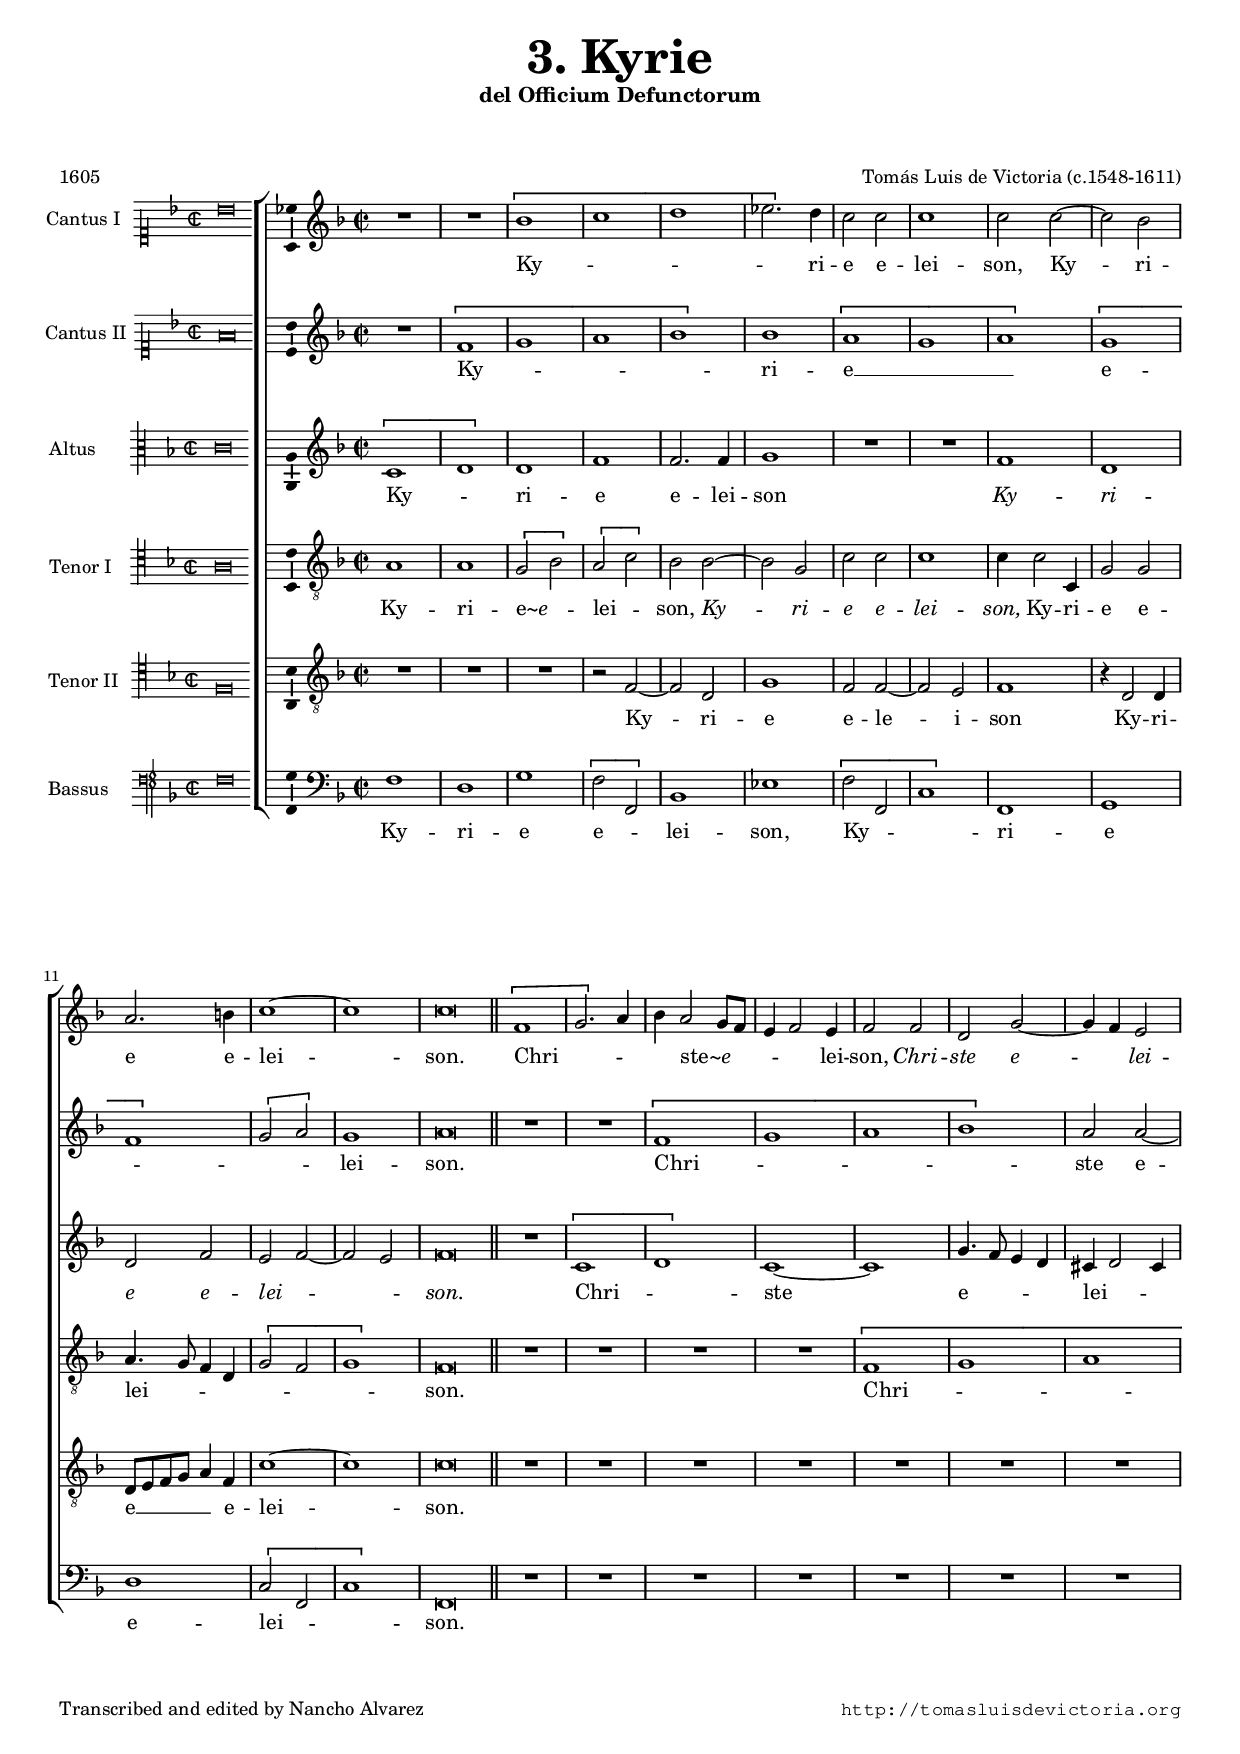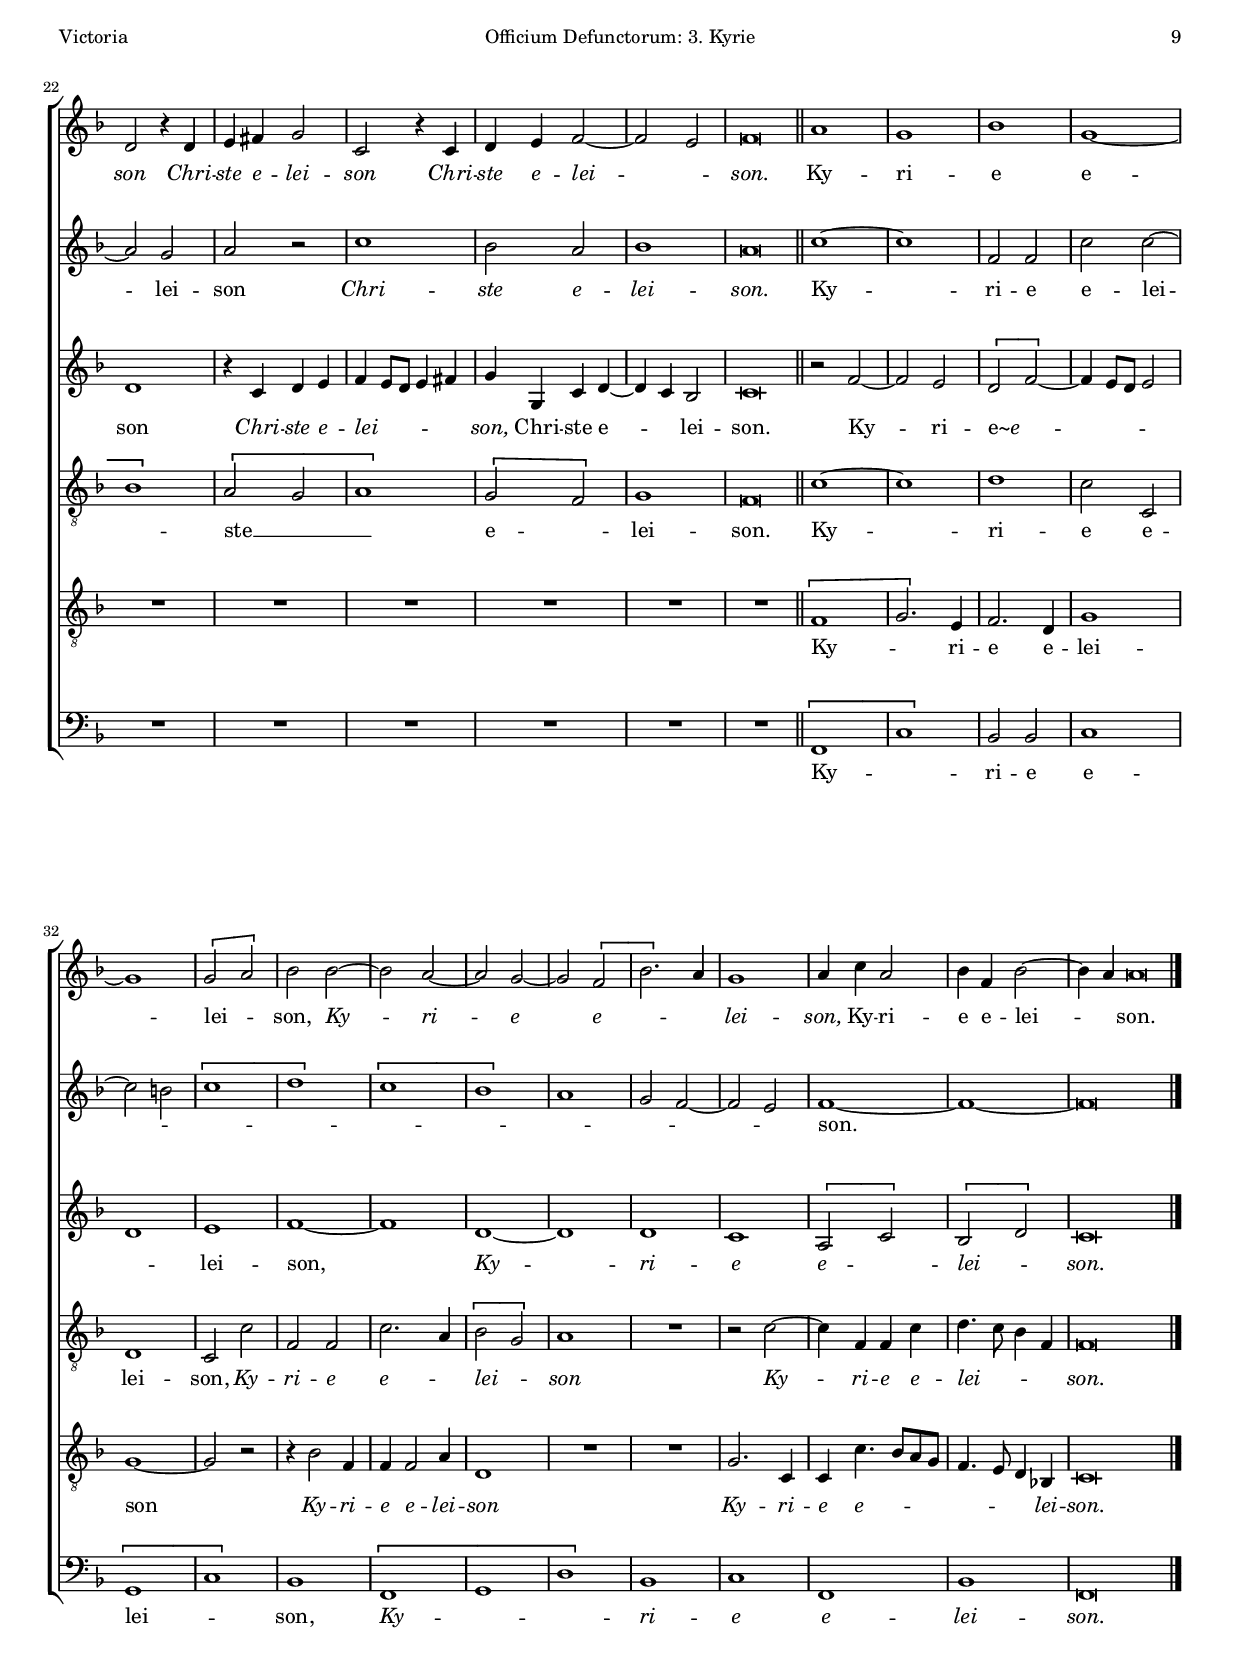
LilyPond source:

\version "2.18.0"

#(set-default-paper-size "a4")
#(set-global-staff-size 16.3)
#(ly:set-option 'point-and-click #f)
%mobile -s13.5 -i3.2

ee=\markup{\concat {"e~" \italic "e"}}
stee=\markup{\concat {"ste~" \italic "e"}}
italicas=\override LyricText.font-shape = #'italic
rectas=\override LyricText.font-shape = #'upright
ss=\once \set suggestAccidentals = ##t
incipitwidth = 20

htitle="Officium Defunctorum: 3. Kyrie"
hcomposer="Victoria"

\header {
	title=\markup{\fontsize #4 "3. Kyrie"}
	subtitle="del Officium Defunctorum"
	subsubtitle=\markup{\null \vspace #2 }
	composer="Tomás Luis de Victoria (c.1548-1611)"
        pdfauthor=\composer
	%opus="(-)"
	poet="1605"
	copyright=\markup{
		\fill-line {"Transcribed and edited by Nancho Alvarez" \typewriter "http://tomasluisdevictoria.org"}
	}
%	tagline=""
}


global={\key f \major \time 2/2 \skip 1*14 \bar "||" 
					\skip 1*13 \bar "||"
					\skip 1*15 \bar "|."
}

cantus={
	R1*4/4 |
	R1*4/4 |
	\[bes'1 |
	c'' |
%5
	d'' |
	ees''2.\] d''4 |
	c''2 c'' |
	c''1 |
	c''2 c'' ~ |
%10
	c'' bes' |
	a'2. b'4 | %! en el original el "la" está ennegrecido, como en una ligadura
	c''1 ~ |
	c'' |
	c''\breve*1/2 |
%15
	\[f'1 |
	g'2.\] a'4 |
	bes' a'2 g'8 f' |
	e'4 f'2 e'4 |
	f'2 f' |
%20
	d' g' ~ |
	g'4 f' e'2 |
	d' r4 d' |
	e' fis' g'2 |
	c' r4 c' |
%25
	d' e' f'2 ~ |
	f' e' |
	f'\breve*1/2 |
	a'1 |
	g' |
%30
	bes' |
	g' ~ |
	g' |
	\[g'2 a'\] |
	bes' bes' ~ |
%35
	bes' a' ~ |
	a' g' ~ |
	g' \[f' |
	bes'2.\] a'4 |
	g'1 |
%40
	a'4 c'' a'2 |
	bes'4 f' bes'2 ~ |
	bes'4 a' a'\breve*1/4
}

cantusdos={
	R1*4/4 |
	\[f'1 |
	g' |
	a' |
%5
	bes'\] |
	bes' |
	\[a' |
	g' |
	a'\] |
%10
	\[g' |
	f'\] |
	\[g'2 a'\] |
	g'1 |
	a'\breve*1/2 |
%15
	R1*4/4 |
	R1*4/4 |
	\[f'1 |
	g' |
	a' |
%20
	bes'\] |
	a'2 a' ~ |
	a' g' |
	a' r |
	c''1 |
%25
	bes'2 a' |
	bes'1 |
	a'\breve*1/2 |
	c''1 ~ |
	c'' |
%30
	f'2 f' |
	c'' c'' ~ |
	c'' b' |
	\[c''1 |
	d''\] |
%35
	\[c'' |
	bes'\] |
	a' |
	g'2 f' ~ |
	f' e' |
%40
	f'1 ~ |
	f' ~ |
	f'\breve*1/2 
}

altus={
	\[c'1 |
	d'\] |
	d' |
	f' |
%5
	f'2. f'4 |
	g'1 |
	R1*4/4 |
	R1*4/4 |
	f'1 |
%10
	d' |
	d'2 f' |
	e' f' ~ |
	f' e' |
	f'\breve*1/2 |
%15
	R1*4/4 |
	\[c'1 |
	d'\] |
	c' ~ |
	c' |
%20
	g'4. f'8 e'4 d' |
	cis' d'2 cis'4 |
	d'1 |
	r4 c' d' e' |
	f' e'8 d' e'4 fis' |
%25
	g' g c' d' ~ |
	d' c' bes2 |
	c'\breve*1/2 |
	r2 f' ~ |
	f' e' |
%30
	\[d' f' ~ \] |
	f'4 e'8 d' e'2 |
	d'1 |
	e' |
	f' ~ |
%35
	f' |
	d' ~ |
	d' |
	d' |
	c' |
%40
	\[a2 c'\] |
	\[bes d'\] |
	c'\breve*1/2
}

tenor={
	a1 |
	a |
	\[g2 bes\] |
	\[a c'\] |
%5
	bes bes ~ |
	bes g |
	c' c' |
	c'1 |
	c'4 c'2 c4 |
%10
	g2 g |
	a4. g8 f4 d |
	\[g2 f |
	g1\] |
	f\breve*1/2 |
%15
	R1*4/4 |
	R1*4/4 |
	R1*4/4 |
	R1*4/4 |
	\[f1 |
%20
	g |
	a |
	bes\] |
	\[a2 g |
	a1\] |
%25
	\[g2 f\] |
	g1 |
	f\breve*1/2 |
	c'1 ~ |
	c' |
%30
	d' |
	c'2 c |
	d1 |
	c2 c' |
	f f |
%35
	c'2. a4 |
	\[bes2 g\] |
	a1 |
	R1*4/4 |
	r2 c' ~ |
%40
	c'4 f f c' |
	d'4. c'8 bes4 f |
	f\breve*1/2
}

tenordos={
	R1*4/4 |
	R1*4/4 |
	R1*4/4 |
	r2 f ~ |
%5
	f d |
	g1 |
	f2 f ~ |
	f e |
	f1 |
%10
	r4 d2 d4 |
	d8 e f g a4 f |
	c'1 ~ |
	c' |
	c'\breve*1/2 |
%15
	R1*4/4 |
	R1*4/4 |
	R1*4/4 |
	R1*4/4 |
	R1*4/4 |
%20
	R1*4/4 |
	R1*4/4 |
	R1*4/4 |
	R1*4/4 |
	R1*4/4 |
%25
	R1*4/4 |
	R1*4/4 |
	R1*4/4 |
	\[f1 |
	g2.\] e4 |
%30
	f2. d4 |
	g1 |
	g ~ |
	g2 r |
	r4 bes2 f4 |
%35
	f f2 a4 |
	d1 |
	R1*4/4 |
	R1*4/4 |
	g2. c4 |
%40
	c c'4. bes8 a g |
	f4. e8 d4 bes,! |
	c\breve*1/2
}

bassus={
	f1 |
	d |
	g |
	\[f2 f,\] |
%5
	bes,1 |
	ees |
	\[f2 f, |
	c1\] |
	f, |
%10
	g, |
	d |
	\[c2 f, |
	c1\] |
	f,\breve*1/2 |
%15
	R1*4/4 |
	R1*4/4 |
	R1*4/4 |
	R1*4/4 |
	R1*4/4 |
%20
	R1*4/4 |
	R1*4/4 |
	R1*4/4 |
	R1*4/4 |
	R1*4/4 |
%25
	R1*4/4 |
	R1*4/4 |
	R1*4/4 |
	\[f,1 |
	c\] |
%30
	bes,2 bes, |
	c1 |
	\[g, |
	c\] |
	bes, |
%35
	\[f, |
	g, |
	d\] |
	bes, |
	c |
%40
	f, |
	bes, |
	f,\breve*1/2
}

textocantus=\lyricmode{
Ky -- _ _ _ ri -- e e -- lei -- son,
Ky -- _ ri -- e e -- lei -- _ son.
%Chri -- _ _ _ ste \italicas e -- _ _ _ \rectas lei -- son, %! en el original está añadido "e" a mano
Chri -- _ _ _ \stee -- _ _ _ _ lei -- son, %! en el original está añadido "e" a mano
\italicas
Chri -- ste e -- _ _ lei -- son
Chri -- ste e -- lei -- son
Chri -- ste e -- lei -- _ _ son.
\rectas
Ky -- ri -- e e -- _ lei -- _ son,
\italicas
Ky -- _ ri -- _ e _ e -- _ _ lei -- son,
\rectas
Ky -- ri -- e e -- lei -- _ _ son.
}

textocantusdos=\lyricmode{
Ky -- _ _ _ ri -- e __ _ _ e -- _ _ _ lei -- son.
Chri -- _ _ _ ste e -- _ lei -- son
\italicas
Chri -- ste e -- lei -- son.
\rectas
Ky -- _ ri -- e e -- lei -- _ _ _ _ _ _ _ _ _ _ _ son. _ _ 
}

textoaltus=\lyricmode{
Ky -- _ ri -- e e -- lei -- son
\italicas
Ky -- ri -- e e -- lei -- _ _ _ son.
\rectas
Chri -- _ ste _
e -- _ _ _ lei -- _ _ son
\italicas
Chri -- ste e -- lei -- _ _ _ _ son,
\rectas
Chri -- ste e -- _ _ lei -- son.
Ky -- _ ri -- \ee -- _ _ _ _ _ _ lei -- son, _
\italicas
Ky -- _ ri -- e e -- _ lei -- _ son.
}

textotenor=\lyricmode{
Ky -- ri -- \ee -- _ lei -- _ son,
\italicas
Ky -- _ ri -- e e -- lei -- son,
\rectas
Ky -- ri -- e e -- lei -- _ _ _ _ _ _ son.
Chri -- _ _ _ ste __ _ _ e -- _ lei -- son.
Ky -- _ ri -- e e -- lei -- son,
\italicas
Ky --  ri --  e e -- _ lei -- _ son
Ky -- _ ri -- e e --  lei -- _ _ _ son.

}

textotenordos=\lyricmode{
Ky -- _ ri -- e e -- le -- _ i -- son
Ky -- ri -- e __ _ _ _ _ e -- lei -- _ son.
Ky -- _ ri -- e e -- lei -- son _
\italicas
Ky -- ri -- e e -- lei -- son
Ky -- ri -- e e --  _ _ _ _ _ _ lei -- son.
}

textobassus=\lyricmode{
Ky -- ri -- e e -- _ lei -- son,
Ky -- _ _ ri -- e e -- lei -- _ _ son.
Ky -- _ ri -- e e -- lei -- _ son,
\italicas
Ky -- _ _ ri -- e e -- lei -- son.
}


incipitcantus=\markup{
	\score{
		{ 
		\set Staff.instrumentName="Cantus I  "
		\override NoteHead.style = #'neomensural
		\override Rest.style = #'neomensural
		\override Staff.TimeSignature.style = #'neomensural
		\cadenzaOn 
		\clef "petrucci-c1"
		\key f \major
		\time 2/2
		bes'\breve
		} 
	\layout {
		\context {\Voice
			\remove Ligature_bracket_engraver
			\consists Mensural_ligature_engraver
		}
		line-width=\incipitwidth
		indent = 0
	}
	}
}

incipitcantusdos=\markup{
	\score{
		{ 
		\set Staff.instrumentName="Cantus II "
		\override NoteHead.style = #'neomensural
		\override Rest.style = #'neomensural
		\override Staff.TimeSignature.style = #'neomensural
		\cadenzaOn 
		\clef "petrucci-c1"
		\key f \major
		\time 2/2
		f'\breve
		} 
	\layout {
		\context {\Voice
			\remove Ligature_bracket_engraver
			\consists Mensural_ligature_engraver
		}
		line-width=\incipitwidth
		indent = 0
	}
	}
}

incipitaltus=\markup{
	\score{
		{ 
		\set Staff.instrumentName="Altus      "
		\override NoteHead.style = #'neomensural 
		\override Rest.style = #'neomensural
		\override Staff.TimeSignature.style = #'neomensural
		\cadenzaOn 
		\clef "petrucci-c3"
		\key f \major
		\time 2/2
		c'\breve
		} 
	\layout {
		\context {\Voice
			\remove Ligature_bracket_engraver
			\consists Mensural_ligature_engraver
		}
		line-width=\incipitwidth
		indent = 0
	}
	}
}


incipittenor=\markup{
	\score{
		{ 
		\set Staff.instrumentName="Tenor I   "
		\override NoteHead.style = #'neomensural 
		\override Rest.style = #'neomensural
		\override Staff.TimeSignature.style = #'neomensural
		\cadenzaOn 
		\clef "petrucci-c4"
		\key f \major
		\time 2/2
		a\breve
		} 
	\layout {
		\context {\Voice
			\remove Ligature_bracket_engraver
			\consists Mensural_ligature_engraver
		}
		line-width=\incipitwidth
		indent=0
	}
	}
}

incipittenordos=\markup{
	\score{
		{ 
		\set Staff.instrumentName="Tenor II  "
		\override NoteHead.style = #'neomensural 
		\override Rest.style = #'neomensural
		\override Staff.TimeSignature.style = #'neomensural
		\cadenzaOn 
		\clef "petrucci-c4"
		\key f \major
		\time 2/2
		f\breve
		} 
	\layout {
		\context {\Voice
			\remove Ligature_bracket_engraver
			\consists Mensural_ligature_engraver
		}
		line-width=\incipitwidth
		indent=0
	}
	}
}


incipitbassus=\markup{
	\score{
		{ 
		\set Staff.instrumentName="Bassus    "
		\override NoteHead.style = #'neomensural 
		\override Rest.style = #'neomensural
		\override Staff.TimeSignature.style = #'neomensural
		\cadenzaOn 
		\clef "petrucci-f4"
		\key f \major
		\time 2/2
		f\breve
		} 
	\layout {
		\context {\Voice
			\remove Ligature_bracket_engraver
			\consists Mensural_ligature_engraver
		}
		line-width=\incipitwidth
		indent = 0
	}
	}
}


\score {\transpose c' c'{
\new ChoirStaff<<

	\new Staff <<\global
	\new Voice="v1" {
		\set Staff.instrumentName=\incipitcantus
		\clef "treble"
		\cantus }
	\new Lyrics \lyricsto "v1" {\textocantus }
	>>

	\new Staff <<\global
	\new Voice="v5" {
		\set Staff.instrumentName=\incipitcantusdos
		\clef "treble"
		\cantusdos }
	\new Lyrics \lyricsto "v5" {\textocantusdos }
	>>

	
	\new Staff << \global
	\new Voice="v2" {
		\set Staff.instrumentName=\incipitaltus
		\clef "treble" 
		\altus}
	\new Lyrics \lyricsto "v2" {\textoaltus }
	>>

	
	\new Staff <<\global
	\new Voice="v3" {
		\set Staff.instrumentName=\incipittenor
		\clef "G_8"
		\tenor }
	\new Lyrics \lyricsto "v3" {\textotenor }
	>>
	
		
	\new Staff <<\global
	\new Voice="v6" {
		\set Staff.instrumentName=\incipittenordos
		\clef "G_8"
		\tenordos }
	\new Lyrics \lyricsto "v6" {\textotenordos }
	>>
	

	\new Staff <<\global
	\new Voice="v4" {
		\set Staff.instrumentName=\incipitbassus
		\clef "bass" 
		\bassus }
	\new Lyrics \lyricsto "v4" {\textobassus }
	>>
	
>>

	}%transpose

\layout{ 
	\context {\Lyrics 
		\override VerticalAxisGroup.staff-affinity = #UP
		\override VerticalAxisGroup.nonstaff-relatedstaff-spacing =
			#'((basic-distance . 0) (minimum-distance . 0) (padding . 1))
		\override LyricText.font-size = #1.2
		\override LyricHyphen.minimum-distance = #0.5
	}
	\context {\Score 
		tempoHideNote = ##t
		\override BarNumber.padding = #2 
	}
	\context {\Voice 
		melismaBusyProperties = #'()
		%autoBeaming = ##f
	}
	\context {\Staff 
                %\RemoveEmptyStaves
                %\override VerticalAxisGroup.remove-first = ##t
		\override VerticalAxisGroup.staff-staff-spacing =
			#'((basic-distance . 10) (minimum-distance . 0) (padding . 1))
		\consists Ambitus_engraver 
		\override LigatureBracket.padding = #1
	}
}

%\midi { \mtempo }

}


\paper{
	evenHeaderMarkup=\markup  \fill-line { \fromproperty #'page:page-number-string \htitle \hcomposer }
	oddHeaderMarkup= \markup  \fill-line { \on-the-fly #not-first-page \hcomposer \on-the-fly #not-first-page \htitle \on-the-fly #not-first-page \fromproperty #'page:page-number-string }
	%system-count=20
	%page-count = 8
	ragged-last-bottom = ##f
	indent=3.5\cm
	system-system-spacing =
	#'((basic-distance . 20) (minimum-distance . 0) (padding . 5))
	top-system-spacing = % header
	#'((basic-distance . 8) (minimum-distance . 0) (padding . 0))
	last-bottom-spacing = % footer
	#'((basic-distance . 12) (minimum-distance . 0) (padding . 0))


first-page-number=8
oddHeaderMarkup=\markup \fill-line {\hcomposer \htitle \fromproperty #'page:page-number-string }
evenHeaderMarkup=\markup \fill-line {\on-the-fly #not-first-page \fromproperty #'page:page-number-string \on-the-fly #not-first-page \htitle \on-the-fly #not-first-page \hcomposer }
}